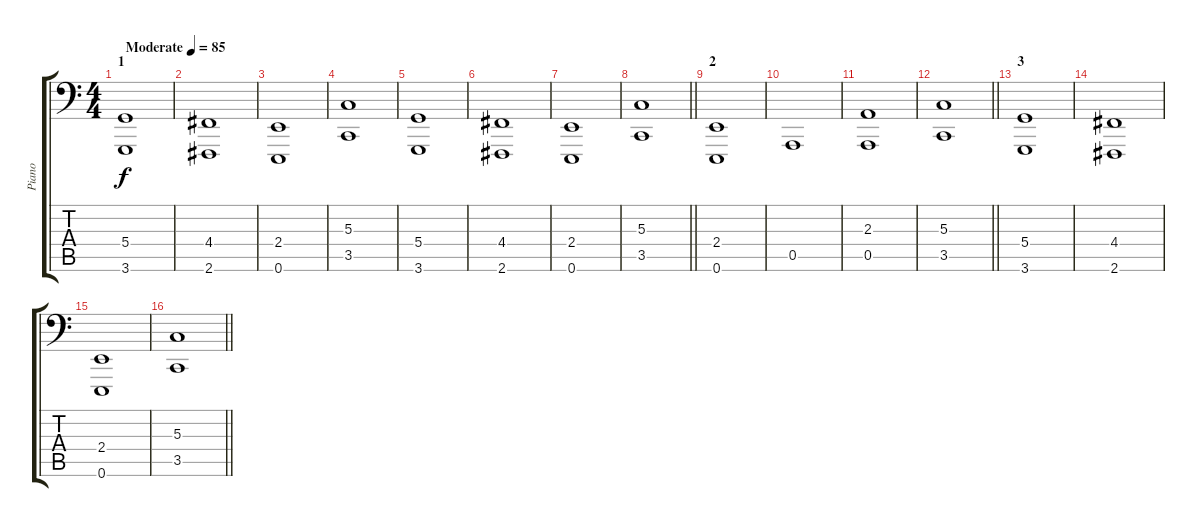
\track ("Piano" "Piano") {instrument electricpiano1}
\staff {score tabs}
\tuning (E3 B2 G2 D2 A1 E1) {hide}
\ts (4 4)
\section ("" "1")
\tempo (85 "Moderate")
\clef f4
\ks c
(5.4 3.6).1{dy f instrument electricpiano1} |
(4.4 2.6).1 |
(2.4 0.6).1 |
(5.3 3.5).1 |
(5.4 3.6).1 |
(4.4 2.6).1 |
(2.4 0.6).1 |
\barLineRight lightlight
(5.3 3.5).1 |
\section ("" "2")
(2.4 0.6).1 |
0.5.1 |
(2.3 0.5).1 |
\barLineRight lightlight
(5.3 3.5).1 |
\section ("" "3")
(5.4 3.6).1 |
(4.4 2.6).1 |
(2.4 0.6).1 |
\barLineRight lightlight
(5.3 3.5).1
